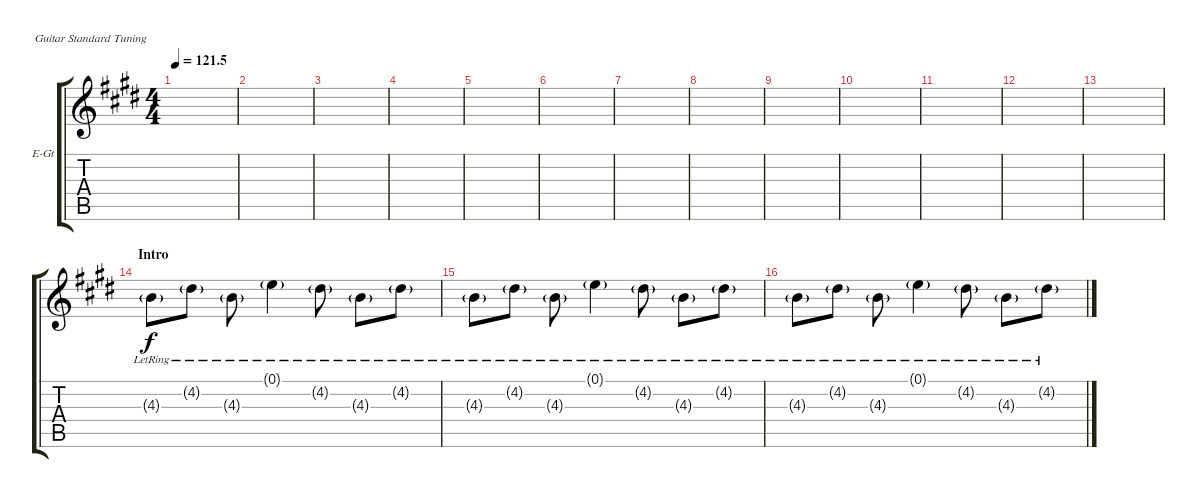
\defaultSystemsLayout 4
\bracketExtendMode groupsimilarinstruments
\firstSystemTrackNameOrientation horizontal
\otherSystemsTrackNameOrientation horizontal
\track ("Electric Guitar" "E-Gt") {instrument electricguitarclean}
\staff {score tabs}
\tuning (E4 B3 G3 D3 A2 E2)
\ts (4 4)
\tempo
121.5
\accidentals auto
\clef g2
\ottava regular
\simile none
\scale
0.333333
\ks e
|
\scale
0.333333 |
\scale
0.333333 |
\scale
0.333333 |
\scale
0.333333 |
\scale
0.333333 |
\scale
0.333333 |
\scale
0.333333 |
\scale
0.333333 |
\scale
0.333333 |
\scale
0.333333 |
\scale
0.333333 |
\scale
0.333333 |
\section ("" "Intro")
4.3{g lr}.8 4.2{g lr}.8 4.3{g lr}.8 0.1{g lr}.4 4.2{g lr}.8 4.3{g lr}.8 4.2{g lr}.8 |
4.3{g lr}.8 4.2{g lr}.8 4.3{g lr}.8 0.1{g lr}.4 4.2{g lr}.8 4.3{g lr}.8 4.2{g lr}.8 |
4.3{g lr}.8 4.2{g lr}.8 4.3{g lr}.8 0.1{g lr}.4 4.2{g lr}.8 4.3{g lr}.8 4.2{g lr}.8
